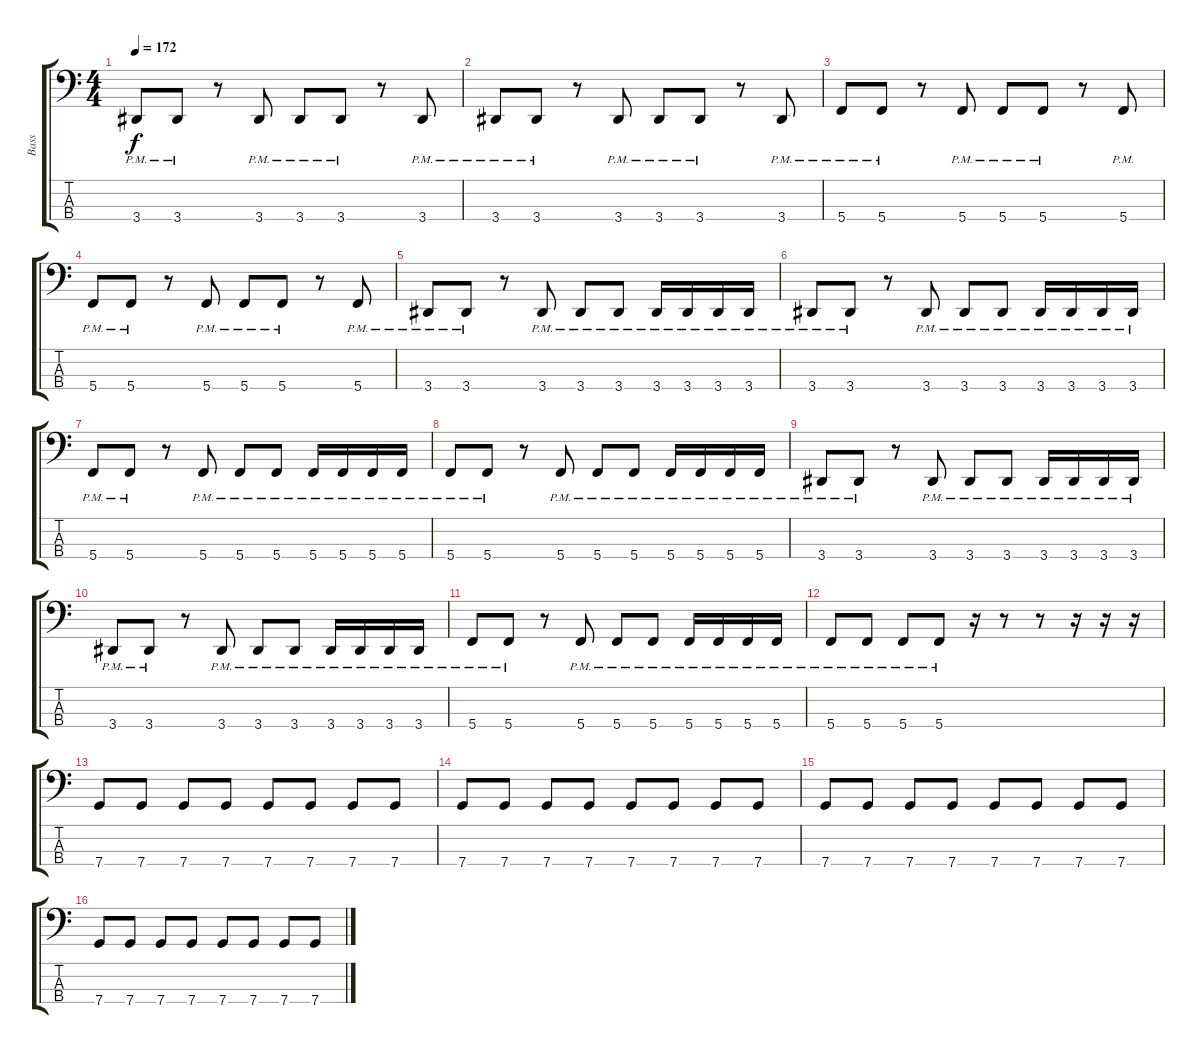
\track ("Bass" "Bass") {instrument electricbasspick}
\staff {score tabs}
\tuning (F2 C2 G1 C1) {hide}
\ts (4 4)
\tempo 172
\clef f4
\ks c
3.4{pm}.8{dy f} 3.4{pm}.8 r.8 3.4{pm}.8 3.4{pm}.8 3.4{pm}.8 r.8 3.4{pm}.8 |
3.4{pm}.8 3.4{pm}.8 r.8 3.4{pm}.8 3.4{pm}.8 3.4{pm}.8 r.8 3.4{pm}.8 |
5.4{pm}.8 5.4{pm}.8 r.8 5.4{pm}.8 5.4{pm}.8 5.4{pm}.8 r.8 5.4{pm}.8 |
5.4{pm}.8 5.4{pm}.8 r.8 5.4{pm}.8 5.4{pm}.8 5.4{pm}.8 r.8 5.4{pm}.8 |
3.4{pm}.8 3.4{pm}.8 r.8 3.4{pm}.8 3.4{pm}.8 3.4{pm}.8 3.4{pm}.16 3.4{pm}.16 3.4{pm}.16 3.4{pm}.16 |
3.4{pm}.8 3.4{pm}.8 r.8 3.4{pm}.8 3.4{pm}.8 3.4{pm}.8 3.4{pm}.16 3.4{pm}.16 3.4{pm}.16 3.4{pm}.16 |
5.4{pm}.8 5.4{pm}.8 r.8 5.4{pm}.8 5.4{pm}.8 5.4{pm}.8 5.4{pm}.16 5.4{pm}.16 5.4{pm}.16 5.4{pm}.16 |
5.4{pm}.8 5.4{pm}.8 r.8 5.4{pm}.8 5.4{pm}.8 5.4{pm}.8 5.4{pm}.16 5.4{pm}.16 5.4{pm}.16 5.4{pm}.16 |
3.4{pm}.8 3.4{pm}.8 r.8 3.4{pm}.8 3.4{pm}.8 3.4{pm}.8 3.4{pm}.16 3.4{pm}.16 3.4{pm}.16 3.4{pm}.16 |
3.4{pm}.8 3.4{pm}.8 r.8 3.4{pm}.8 3.4{pm}.8 3.4{pm}.8 3.4{pm}.16 3.4{pm}.16 3.4{pm}.16 3.4{pm}.16 |
5.4{pm}.8 5.4{pm}.8 r.8 5.4{pm}.8 5.4{pm}.8 5.4{pm}.8 5.4{pm}.16 5.4{pm}.16 5.4{pm}.16 5.4{pm}.16 |
5.4{pm}.8 5.4{pm}.8 5.4{pm}.8 5.4{pm}.8 r.16 r.8 r.8 r.16 r.16 r.16 |
7.4.8 7.4.8 7.4.8 7.4.8 7.4.8 7.4.8 7.4.8 7.4.8 |
7.4.8 7.4.8 7.4.8 7.4.8 7.4.8 7.4.8 7.4.8 7.4.8 |
7.4.8 7.4.8 7.4.8 7.4.8 7.4.8 7.4.8 7.4.8 7.4.8 |
7.4.8 7.4.8 7.4.8 7.4.8 7.4.8 7.4.8 7.4.8 7.4.8
